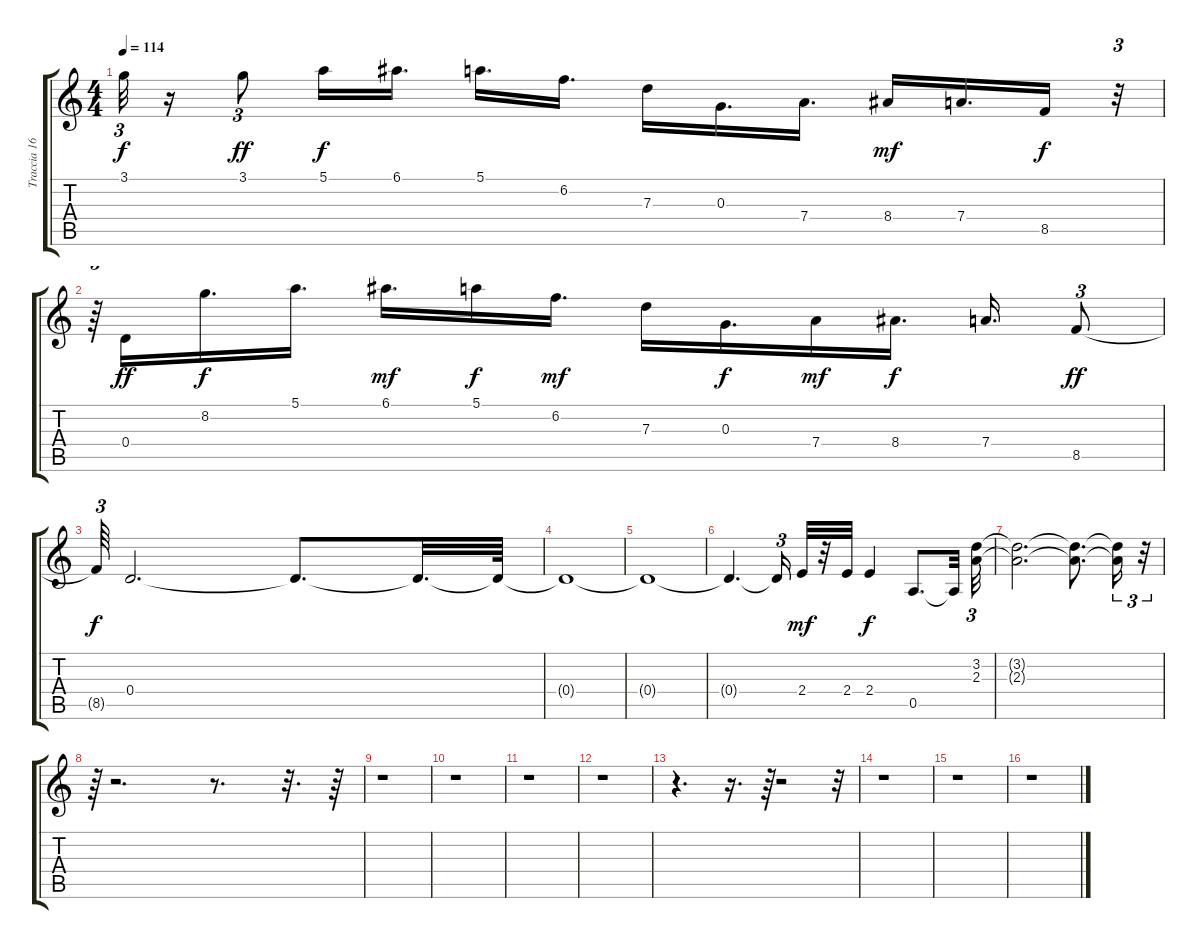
\track ("Traccia 16" "Traccia 16") {instrument distortionguitar}
\staff {score tabs}
\tuning (E4 B3 G3 D3 A2 E2) {hide}
\ts (4 4)
\tempo 114
\clef g2
\ks c
3.1{t}.32{tu (3 2) dy f} r.16 3.1.8{tu (3 2) dy ff} 5.1.16{dy f} 6.1.16{d} 5.1.16{d} 6.2.16{d} 7.3.16 0.3.16{d} 7.4.16{d} 8.4.16{dy mf} 7.4.16{d} 8.5.16{dy f} r.32{tu (3 2)} |
r.64{tu (3 2)} 0.4.16{dy ff} 8.2.16{d dy f} 5.1.16{d} 6.1.16{d dy mf} 5.1.16{dy f} 6.2.16{d dy mf} 7.3.16 0.3.16{d dy f} 7.4.16{dy mf} 8.4.16{d dy f} 7.4.16{d} 8.5.8{tu (3 2) dy ff} |
8.5{t}.64{tu (3 2) dy f} 0.4.2{d} 0.4{t}.8{d} 0.4{t}.32{d} 0.4{t}.64 |
0.4{t}.1 |
0.4{t}.1 |
0.4{t}.4{d} 0.4{t}.16{tu (3 2)} 2.4.32{dy mf} r.32 2.4.32 2.4.4{dy f} 0.5.8{d} 0.5{t}.32 (3.2 2.3).32{tu (3 2)} |
(3.2{t} 2.3{t}).2{d} (3.2{t} 2.3{t}).8{d} (3.2{t} 2.3{t}).16{tu (3 2)} r.32{tu (3 2)} |
r.64{tu (3 2)} r.2{d} r.8{d} r.32{d} r.64 |
r.1 |
r.1 |
r.1 |
r.1 |
r.4{d} r.16{d} r.64{tu (3 2)} r.2 r.32{tu (3 2)} |
r.1 |
r.1 |
r.1
